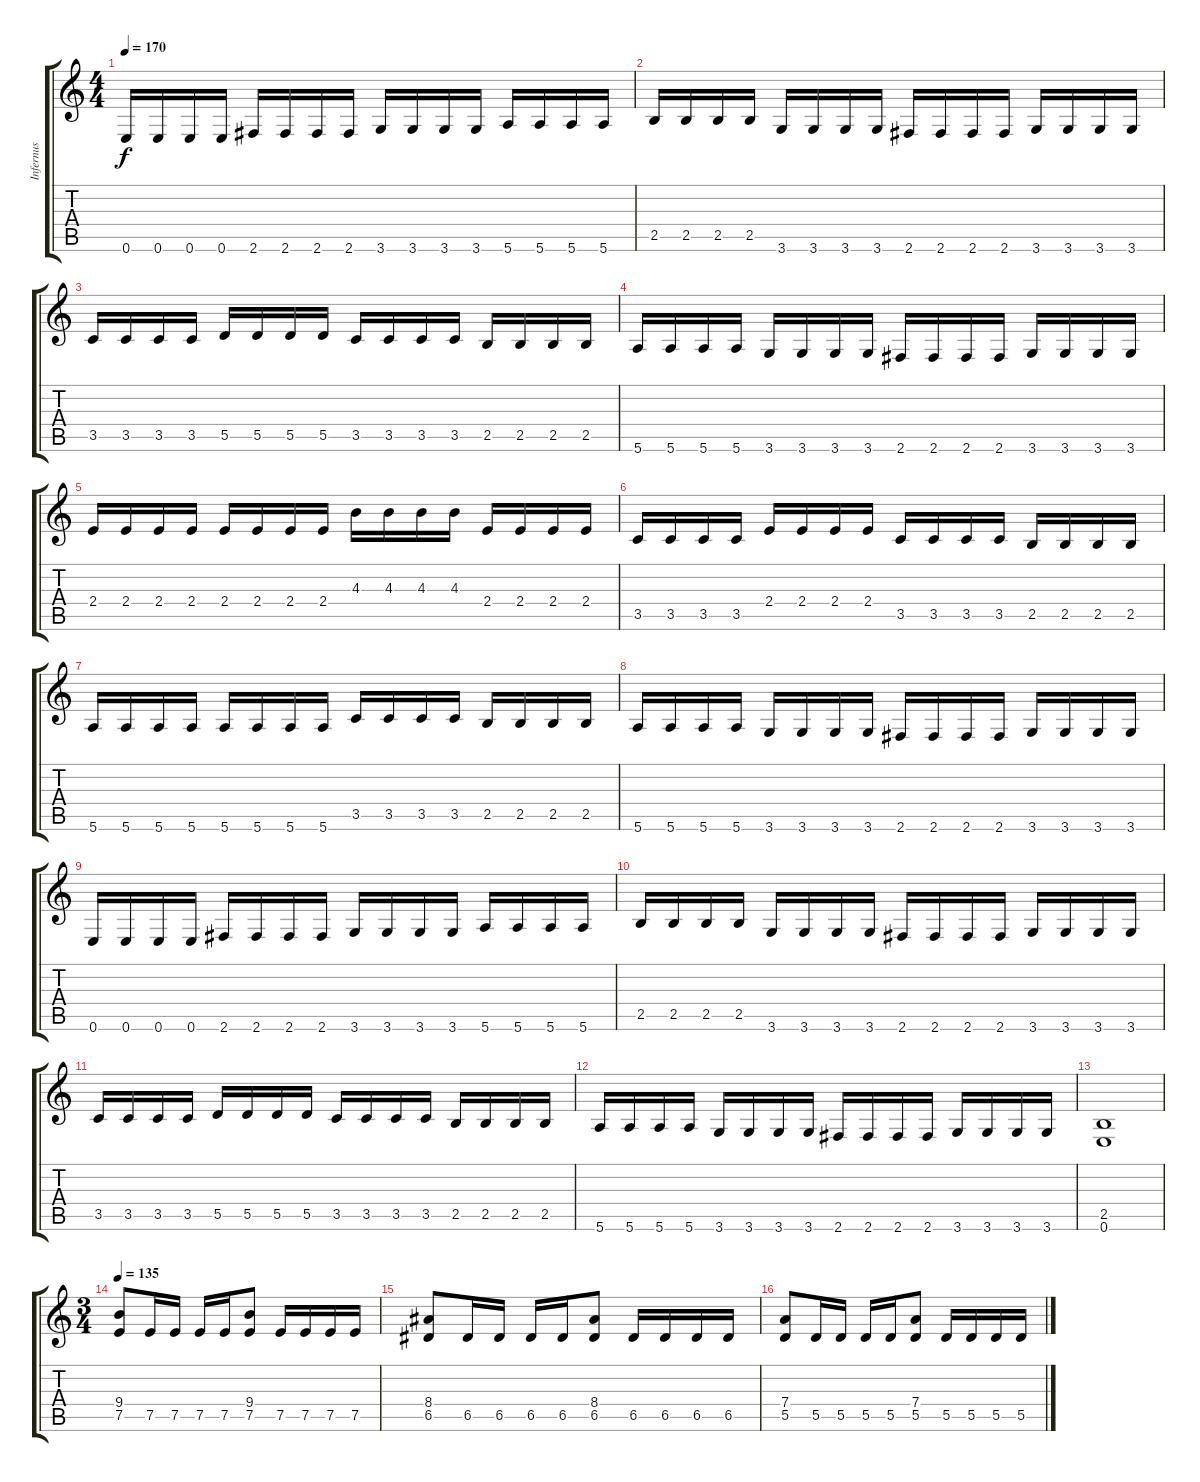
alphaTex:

\track ("Infernus" "Infernus") {instrument distortionguitar}
\staff {score tabs}
\tuning (E4 B3 G3 D3 A2 E2) {hide}
\ts (4 4)
\tempo 170
\clef g2
\ks c
0.6.16{dy f} 0.6.16 0.6.16 0.6.16 2.6.16 2.6.16 2.6.16 2.6.16 3.6.16 3.6.16 3.6.16 3.6.16 5.6.16 5.6.16 5.6.16 5.6.16 |
2.5.16 2.5.16 2.5.16 2.5.16 3.6.16 3.6.16 3.6.16 3.6.16 2.6.16 2.6.16 2.6.16 2.6.16 3.6.16 3.6.16 3.6.16 3.6.16 |
3.5.16 3.5.16 3.5.16 3.5.16 5.5.16 5.5.16 5.5.16 5.5.16 3.5.16 3.5.16 3.5.16 3.5.16 2.5.16 2.5.16 2.5.16 2.5.16 |
5.6.16 5.6.16 5.6.16 5.6.16 3.6.16 3.6.16 3.6.16 3.6.16 2.6.16 2.6.16 2.6.16 2.6.16 3.6.16 3.6.16 3.6.16 3.6.16 |
2.4.16 2.4.16 2.4.16 2.4.16 2.4.16 2.4.16 2.4.16 2.4.16 4.3.16 4.3.16 4.3.16 4.3.16 2.4.16 2.4.16 2.4.16 2.4.16 |
3.5.16 3.5.16 3.5.16 3.5.16 2.4.16 2.4.16 2.4.16 2.4.16 3.5.16 3.5.16 3.5.16 3.5.16 2.5.16 2.5.16 2.5.16 2.5.16 |
5.6.16 5.6.16 5.6.16 5.6.16 5.6.16 5.6.16 5.6.16 5.6.16 3.5.16 3.5.16 3.5.16 3.5.16 2.5.16 2.5.16 2.5.16 2.5.16 |
5.6.16 5.6.16 5.6.16 5.6.16 3.6.16 3.6.16 3.6.16 3.6.16 2.6.16 2.6.16 2.6.16 2.6.16 3.6.16 3.6.16 3.6.16 3.6.16 |
0.6.16 0.6.16 0.6.16 0.6.16 2.6.16 2.6.16 2.6.16 2.6.16 3.6.16 3.6.16 3.6.16 3.6.16 5.6.16 5.6.16 5.6.16 5.6.16 |
2.5.16 2.5.16 2.5.16 2.5.16 3.6.16 3.6.16 3.6.16 3.6.16 2.6.16 2.6.16 2.6.16 2.6.16 3.6.16 3.6.16 3.6.16 3.6.16 |
3.5.16 3.5.16 3.5.16 3.5.16 5.5.16 5.5.16 5.5.16 5.5.16 3.5.16 3.5.16 3.5.16 3.5.16 2.5.16 2.5.16 2.5.16 2.5.16 |
5.6.16 5.6.16 5.6.16 5.6.16 3.6.16 3.6.16 3.6.16 3.6.16 2.6.16 2.6.16 2.6.16 2.6.16 3.6.16 3.6.16 3.6.16 3.6.16 |
(2.5 0.6).1 |
\ts (3 4)
\tempo 135
(9.4 7.5).8 7.5.16 7.5.16 7.5.16 7.5.16 (9.4 7.5).8 7.5.16 7.5.16 7.5.16 7.5.16 |
(8.4 6.5).8 6.5.16 6.5.16 6.5.16 6.5.16 (8.4 6.5).8 6.5.16 6.5.16 6.5.16 6.5.16 |
(7.4 5.5).8 5.5.16 5.5.16 5.5.16 5.5.16 (7.4 5.5).8 5.5.16 5.5.16 5.5.16 5.5.16
